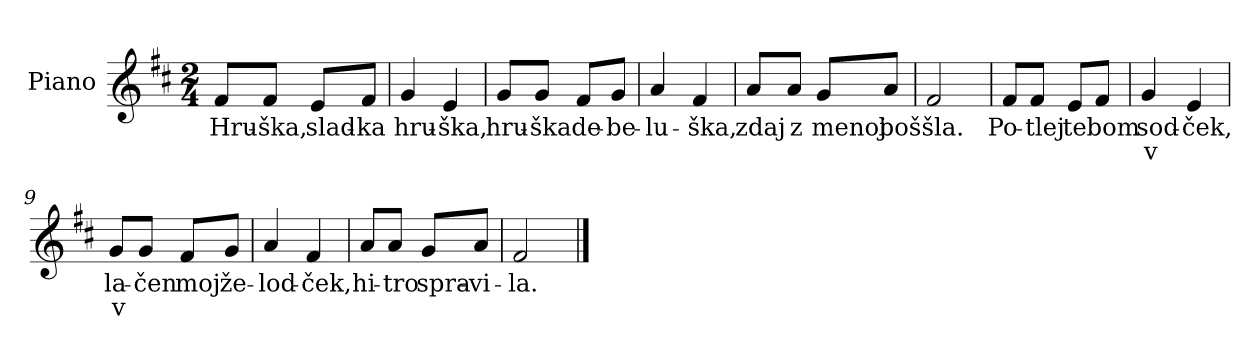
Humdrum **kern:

**kern	**text	**text
*part1	*part1	*part1
*staff1	*staff1	*staff1
*I"Piano	*	*
*I'Pno.	*	*
*clefG2	*	*
*k[f#c#]	*	*
*M2/4	*	*
=1	=1	=1
!	!LO:LY:b	!
8f#/L	Hru-	.
!	!LO:LY:b	!
8f#/J	-ška,	.
!	!LO:LY:b	!
8e/L	slad-	.
!	!LO:LY:b	!
8f#/J	-ka	.
=2	=2	=2
!	!LO:LY:b	!
4g/	hru-	.
!	!LO:LY:b	!
4e/	-ška,	.
=3	=3	=3
!	!LO:LY:b	!
8g/L	hru-	.
!	!LO:LY:b	!
8g/J	-ška	.
!	!LO:LY:b	!
8f#/L	de-	.
!	!LO:LY:b	!
8g/J	-be-	.
=4	=4	=4
!	!LO:LY:b	!
4a/	-lu-	.
!	!LO:LY:b	!
4f#/	-ška,	.
=5	=5	=5
!	!LO:LY:b	!
8a/L	zdaj	.
!	!LO:LY:b	!
8a/J	z	.
!	!LO:LY:b	!
8g/L	menoj	.
!	!LO:LY:b	!
8a/J	boš	.
=6	=6	=6
!	!LO:LY:b	!
2f#/	šla.	.
!!LO:LB:g=z
=7	=7	=7
!	!LO:LY:b	!
8f#/L	Po-	.
!	!LO:LY:b	!
8f#/J	-tlej	.
!	!LO:LY:b	!
8e/L	te	.
!	!LO:LY:b	!
8f#/J	bom	.
=8	=8	=8
!	!LO:LY:b	!LO:LY:b
4g/	sod-	v
!	!LO:LY:b	!
4e/	-ček,	.
=9	=9	=9
!	!LO:LY:b	!LO:LY:b
8g/L	la-	v
!	!LO:LY:b	!
8g/J	-čen	.
!	!LO:LY:b	!
8f#/L	moj	.
!	!LO:LY:b	!
8g/J	že-	.
=10	=10	=10
!	!LO:LY:b	!
4a/	-lod-	.
!	!LO:LY:b	!
4f#/	-ček,	.
=11	=11	=11
!	!LO:LY:b	!
8a/L	hi-	.
!	!LO:LY:b	!
8a/J	-tro	.
!	!LO:LY:b	!
8g/L	spra-	.
!	!LO:LY:b	!
8a/J	-vi-	.
=12	=12	=12
!	!LO:LY:b	!
2f#/	-la.	.
==	==	==
*-	*-	*-
